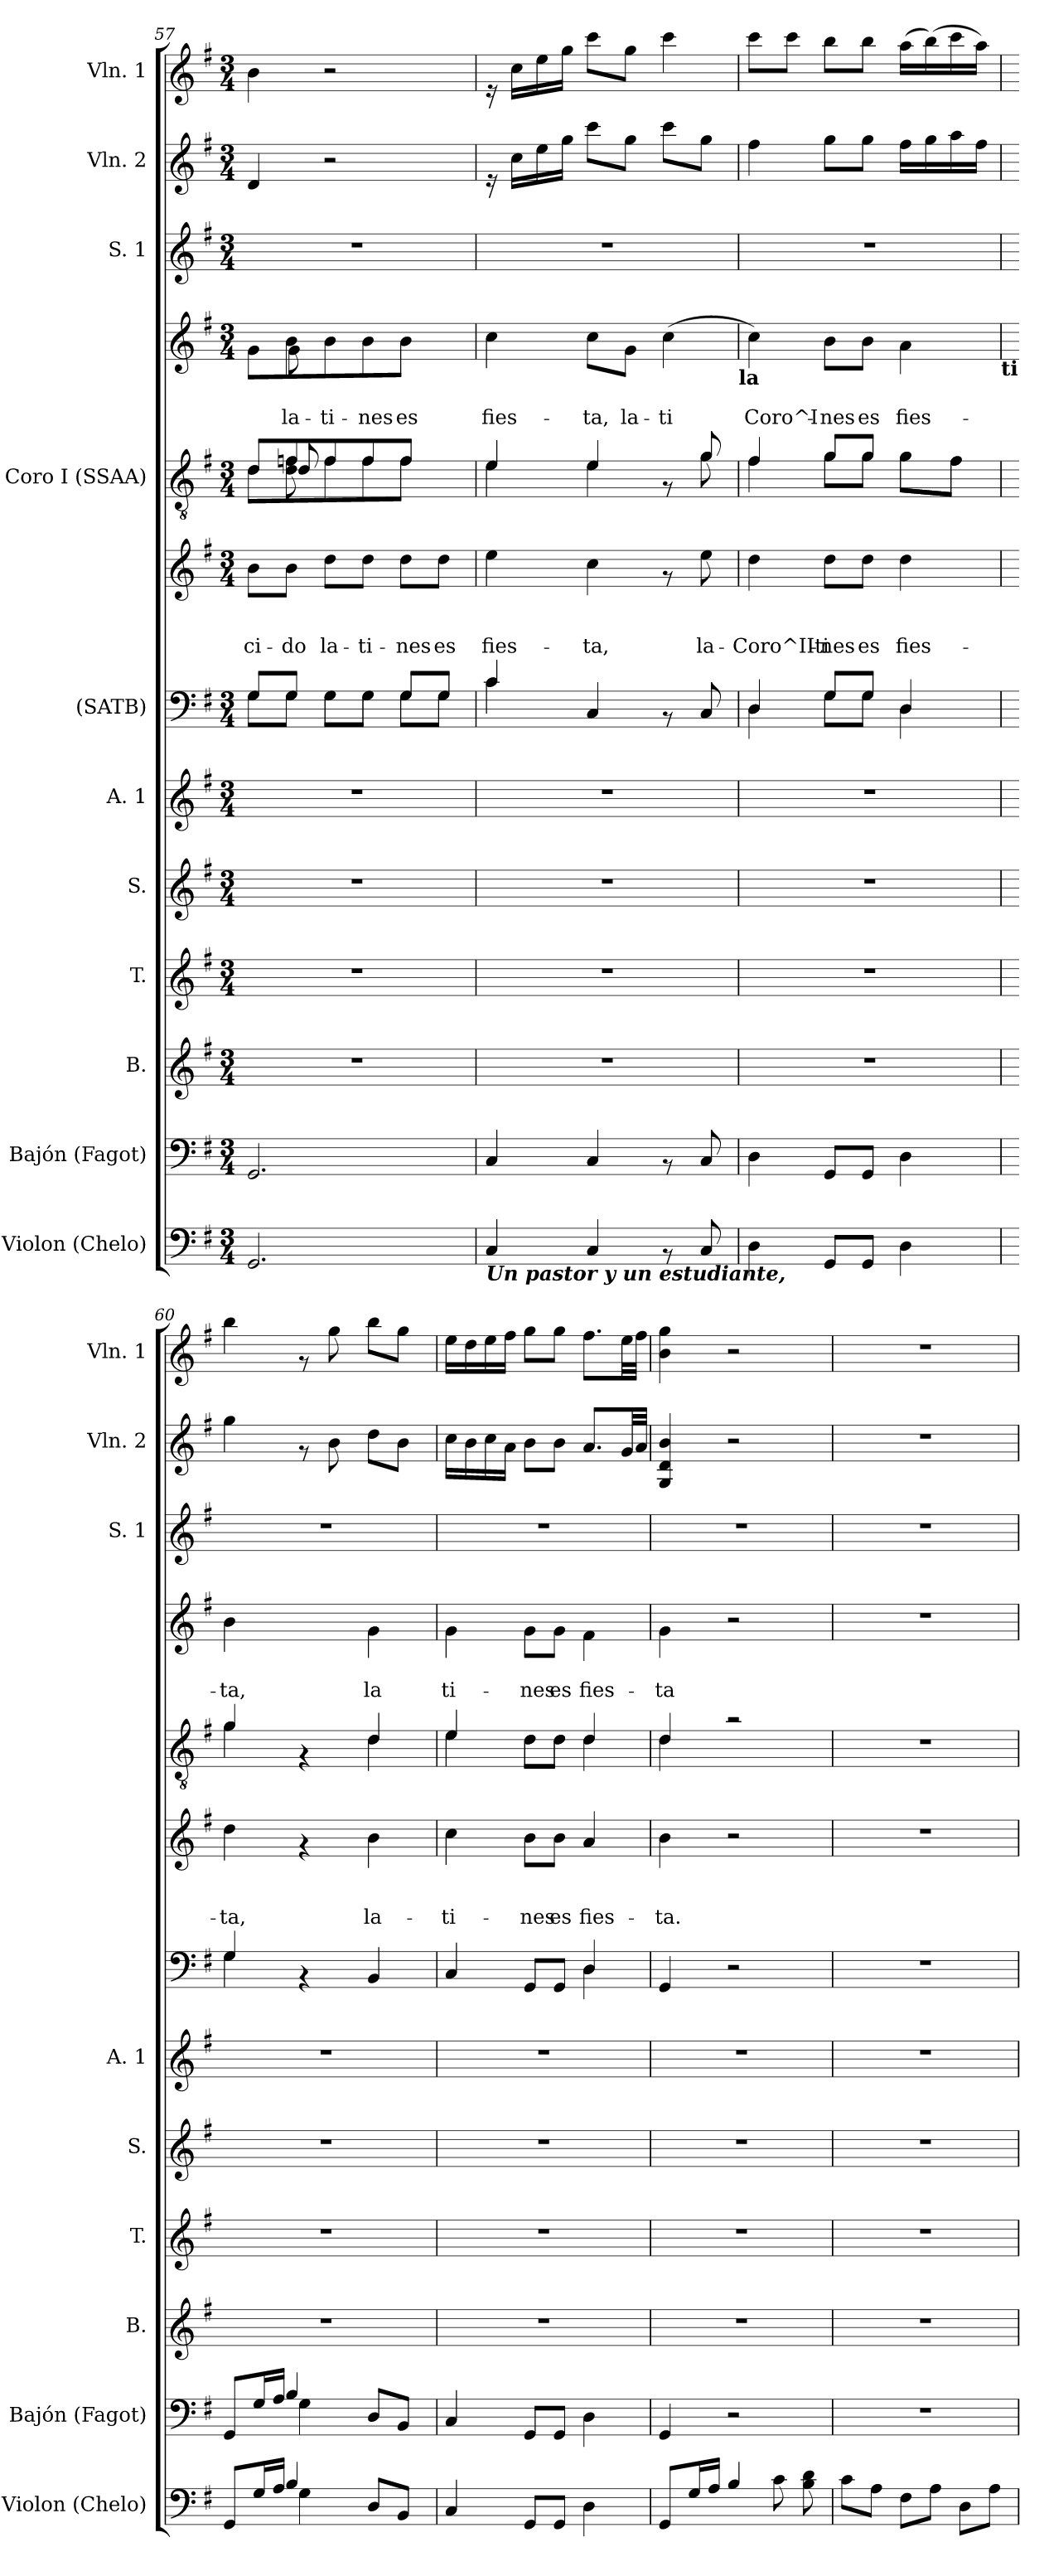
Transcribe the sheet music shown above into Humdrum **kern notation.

**kern	**kern	**kern	**kern	**kern	**kern	**kern	**kern	**text	**text	**text	**kern	**kern	**text	**text	**kern	**kern	**kern
*part11	*part10	*part9	*part8	*part7	*part6	*part5	*part5	*part5	*part5	*part5	*part4	*part4	*part4	*part4	*part3	*part2	*part1
*staff13	*staff12	*staff11	*staff10	*staff9	*staff8	*staff7	*staff6	*staff6	*staff6	*staff6	*staff5	*staff4	*staff4	*staff4	*staff3	*staff2	*staff1
*I"Violon (Chelo)	*I"Bajón (Fagot)	*I"B.	*I"T.	*I"S.	*I"A. 1	*I"(SATB)	*	*	*	*	*I"Coro I (SSAA)	*	*	*	*I"S. 1	*I"Vln. 2	*I"Vln. 1
*I'Violon (Chelo)	*I'Bajón (Fagot)	*I'B.	*I'T.	*I'S.	*I'A. 1	*	*	*	*	*	*	*	*	*	*I'S. 1	*I'Vln. 2	*I'Vln. 1
*clefF4	*clefF4	*clefG2	*clefG2	*clefG2	*clefG2	*clefF4	*clefG2	*	*	*	*clefGv2	*clefG2	*	*	*clefG2	*clefG2	*clefG2
*k[f#]	*k[f#]	*k[f#]	*k[f#]	*k[f#]	*k[f#]	*k[f#]	*k[f#]	*	*	*	*k[f#]	*k[f#]	*	*	*k[f#]	*k[f#]	*k[f#]
*G:	*G:	*G:	*G:	*G:	*G:	*G:	*G:	*	*	*	*G:	*G:	*	*	*G:	*G:	*G:
*M3/4	*M3/4	*M3/4	*M3/4	*M3/4	*M3/4	*M3/4	*M3/4	*	*	*	*M3/4	*M3/4	*	*	*M3/4	*M3/4	*M3/4
=57	=57	=57	=57	=57	=57	=57	=57	=57	=57	=57	=57	=57	=57	=57	=57	=57	=57
*	*	*	*	*	*	*^	*	*	*	*	*	*	*	*	*	*	*
!	!	!	!	!	!	!	!	!	!	!	!LO:LY:b:rj	!	!	!	!	!	!	!
*	*	*	*	*	*	*	*	*	*	*	*	*^	*^	*	*	*	*	*
*	*	*	*	*	*	*	*	*	*	*	*	*	*^	*	*	*	*	*	*	*
*	*	*	*	*	*	*	*	*	*	*	*	*	*	*^	*	*	*	*	*	*	*
2.GG/	2.GG/	2.r	2.r	2.r	2.r	8G/L	8G\L	8b\L	.	.	-ci-	8d/L	8d\L	8ryy	8ryy	8g\L	8ryy	.	.	2.r	4d/	4b\
!	!	!	!	!	!	!	!	!	!	!	!LO:LY:b:rj	!	!	!	!	!	!	!	!LO:LY:b	!	!	!
.	.	.	.	.	.	8G/J	8G\J	8b\J	.	.	-do	8fn/J	8f\J	8d/	8d\	8b\J	8g\	.	-la-	.	.	.
!	!	!	!	!	!	!	!	!	!	!	!LO:LY:b:rj	!	!	!	!	!	!	!	!LO:LY:b	!	!	!
.	.	.	.	.	.	8G\L	8G\L	8dd\L	.	.	la-	8f/L	8f\L	8ryy	8ryy	8b\L	8ryy	.	-ti-	.	2r	2r
!	!	!	!	!	!	!	!	!	!	!	!LO:LY:b:rj	!	!	!	!	!	!	!	!LO:LY:b	!	!	!
.	.	.	.	.	.	8G\J	8G\J	8dd\J	.	.	-ti-	8f/J	8f\J	4.ryy	4.ryy	8b\J	4.ryy	.	-nes	.	.	.
!	!	!	!	!	!	!	!	!	!	!	!LO:LY:b:rj	!	!	!	!	!	!	!	!LO:LY:b	!	!	!
.	.	.	.	.	.	8G/L	8G\L	8dd\L	.	.	-nes	8f\J	8f/J	.	.	8b\J	.	.	es	.	.	.
!	!	!	!	!	!	!	!	!	!	!	!LO:LY:b:rj	!	!	!	!	!	!	!	!	!	!	!
.	.	.	.	.	.	8G/J	8G\J	8dd\J	.	.	es	8ryy	8ryy	.	.	8ryy	.	.	.	.	.	.
*	*	*	*	*	*	*	*	*	*	*	*	*	*v	*v	*v	*	*	*	*	*	*	*
*	*	*	*	*	*	*	*	*	*	*	*	*	*	*v	*v	*	*	*	*	*
=58	=58	=58	=58	=58	=58	=58	=58	=58	=58	=58	=58	=58	=58	=58	=58	=58	=58	=58	=58
!LO:TX:b:Bi:t=Un pastor y un estudiante,	!	!	!	!	!	!	!	!	!	!	!	!	!	!	!	!	!	!	!
!	!	!	!	!	!	!	!	!	!	!	!LO:LY:b:rj	!	!	!	!	!LO:LY:b	!	!	!
4C/	4C/	2.r	2.r	2.r	2.r	4c\	4c/	4ee\	.	.	fies-	4e/	4e\	4cc\	.	fies-	2.r	16re	16re
.	.	.	.	.	.	.	.	.	.	.	.	.	.	.	.	.	.	16cc\LL	16cc\LL
.	.	.	.	.	.	.	.	.	.	.	.	.	.	.	.	.	.	16ee\	16ee\
.	.	.	.	.	.	.	.	.	.	.	.	.	.	.	.	.	.	16gg\JJ	16gg\JJ
!	!	!	!	!	!	!	!	!	!	!	!LO:LY:b:rj	!	!	!	!	!LO:LY:b	!	!	!
4C/	4C/	.	.	.	.	4C/	2ryy	4cc\	.	.	-ta,	4e\	4e/	8cc\L	.	-ta,	.	8ccc\L	8ccc\L
!	!	!	!	!	!	!	!	!	!	!	!	!	!	!	!	!LO:LY:b	!	!	!
.	.	.	.	.	.	.	.	.	.	.	.	.	.	8g\J	.	la-	.	8gg\J	8gg\J
!	!	!	!	!	!	!	!	!	!	!	!	!	!	!	!	!LO:LY:b	!	!	!
8rAA	8rAA	.	.	.	.	8rAA	.	8rf	.	.	.	8rF	8ryy	(>4cc\	.	-ti	.	8ccc\L	4ccc\
!	!	!	!	!	!	!	!	!	!	!	!LO:LY:b:rj	!	!	!	!	!	!	!	!
8C/	8C/	.	.	.	.	8C/	.	8ee\	.	.	la-	8g\	8g/	.	.	.	.	8gg\J	.
!	!	!	!	!	!	!	!	!	!	!	!	!	!	!LO:TX:b:B:t=la	!	!	!	!	!
!!LO:PB:g=z
=59	=59	=59	=59	=59	=59	=59	=59	=59	=59	=59	=59	=59	=59	=59	=59	=59	=59	=59	=59
!	!	!	!	!	!	!	!	!	!	!	!LO:LY:b:rj	!	!	!	!	!LO:LY:b	!	!	!
4D\	4D\	2.r	2.r	2.r	2.r	4D/	4D\	4dd\	.	.	-Coro^IIti-	4f#/	4f#\	4cc\)	.	Coro^I-	2.r	4ff#\	8ccc\L
.	.	.	.	.	.	.	.	.	.	.	.	.	.	.	.	.	.	.	8ccc\J
!	!	!	!	!	!	!	!	!	!	!	!LO:LY:b:rj	!	!	!	!	!LO:LY:b	!	!	!
8GG/L	8GG/L	.	.	.	.	8G/L	8G\L	8dd\L	.	.	-nes	8g/L	8g\L	8b\L	.	-nes	.	8gg\L	8bb\L
!	!	!	!	!	!	!	!	!	!	!	!LO:LY:b:rj	!	!	!	!	!LO:LY:b	!	!	!
8GG/J	8GG/J	.	.	.	.	8G/J	8G\J	8dd\J	.	.	es	8g/J	8g\J	8b\J	.	es	.	8gg\J	8bb\J
!	!	!	!	!	!	!	!	!	!	!	!LO:LY:b:rj	!	!	!	!	!LO:LY:b	!	!	!
4D\	4D\	.	.	.	.	4D\	4D/	4dd\	.	.	fies-	8g\L	8g\L	4a\	.	fies-	.	16ff#\LL	(>16aa\LL
.	.	.	.	.	.	.	.	.	.	.	.	.	.	.	.	.	.	16gg\	(<16bb\)
.	.	.	.	.	.	.	.	.	.	.	.	8f#\J	8f#\J	.	.	.	.	16aa\	16ccc\
.	.	.	.	.	.	.	.	.	.	.	.	.	.	.	.	.	.	16ff#\JJ	16aa\JJ)
!	!	!	!	!	!	!	!	!	!	!	!	!	!	!LO:TX:b:B:t=ti	!	!	!	!	!
=60	=60	=60	=60	=60	=60	=60	=60	=60	=60	=60	=60	=60	=60	=60	=60	=60	=60	=60	=60
*^	*^	*	*	*	*	*	*	*	*	*	*	*	*	*	*	*	*	*	*
!	!	!	!	!	!	!	!	!	!	!	!	!	!LO:LY:b:rj	!	!	!	!	!LO:LY:b	!	!	!
8GG/L	8.ryy	8GG/L	8.ryy	2.r	2.r	2.r	2.r	4G\	4G/	4dd\	.	.	-ta,	4g\	4g/	4b\	.	-ta,	2.r	4gg\	4bb\
16G/L	.	16G/L	.	.	.	.	.	.	.	.	.	.	.	.	.	.	.	.	.	.	.
16A/JJ	4B/	16A/JJ	4B/	.	.	.	.	.	.	.	.	.	.	.	.	.	.	.	.	.	.
4G\	.	4G\	.	.	.	.	.	4rAA	2ryy	4rf	.	.	.	4rF	4ryy	4ryy	.	.	.	8rf	8rf
.	.	.	.	.	.	.	.	.	.	.	.	.	.	.	.	.	.	.	.	8b\	8gg\
.	4ryy	.	4ryy	.	.	.	.	.	.	.	.	.	.	.	.	.	.	.	.	.	.
!	!	!	!	!	!	!	!	!	!	!	!	!	!LO:LY:b:rj	!	!	!	!	!LO:LY:b	!	!	!
8D/L	.	8D/L	.	.	.	.	.	4BB/	.	4b\	.	.	la-	4d/	4d\	4g\	.	la	.	8dd\L	8bb\L
8BB/J	.	8BB/J	.	.	.	.	.	.	.	.	.	.	.	.	.	.	.	.	.	8b\J	8gg\J
.	16ryy	.	16ryy	.	.	.	.	.	.	.	.	.	.	.	.	.	.	.	.	.	.
=61	=61	=61	=61	=61	=61	=61	=61	=61	=61	=61	=61	=61	=61	=61	=61	=61	=61	=61	=61	=61	=61
!	!	!	!	!	!	!	!	!	!	!	!	!	!LO:LY:b:rj	!	!	!	!	!LO:LY:b	!	!	!
*v	*v	*	*	*	*	*	*	*	*	*	*	*	*	*	*	*	*	*	*	*	*
*	*v	*v	*	*	*	*	*	*	*	*	*	*	*	*	*	*	*	*	*	*
4C/	4C/	2.r	2.r	2.r	2.r	4C/	2ryy	4cc\	.	.	-ti-	4e\	4e/	4g\	.	ti-	2.r	16cc\LL	16ee\LL
.	.	.	.	.	.	.	.	.	.	.	.	.	.	.	.	.	.	16b\	16dd\
.	.	.	.	.	.	.	.	.	.	.	.	.	.	.	.	.	.	16cc\	16ee\
.	.	.	.	.	.	.	.	.	.	.	.	.	.	.	.	.	.	16a\JJ	16ff#\JJ
!	!	!	!	!	!	!	!	!	!	!	!LO:LY:b:rj	!	!	!	!	!LO:LY:b	!	!	!
8GG/L	8GG/L	.	.	.	.	8GG/L	.	8b\L	.	.	-nes	8d\L	8d\L	8g\L	.	-nes	.	8b\L	8gg\L
!	!	!	!	!	!	!	!	!	!	!	!LO:LY:b:rj	!	!	!	!	!LO:LY:b	!	!	!
8GG/J	8GG/J	.	.	.	.	8GG/J	.	8b\J	.	.	es	8d\J	8d\J	8g\J	.	es	.	8b\J	8gg\J
!	!	!	!	!	!	!	!	!	!	!	!LO:LY:b:rj	!	!	!	!	!LO:LY:b	!	!	!
4D\	4D\	.	.	.	.	4D/	4D\	4a/	.	.	fies-	4d/	4d\	4f#\	.	fies-	.	8.a/L	8.ff#\L
.	.	.	.	.	.	.	.	.	.	.	.	.	.	.	.	.	.	32g/LL	32ee\LL
.	.	.	.	.	.	.	.	.	.	.	.	.	.	.	.	.	.	32a/JJJ	32ff#\JJJ
*	*	*	*	*	*	*v	*v	*	*	*	*	*	*	*	*	*	*	*	*
=62	=62	=62	=62	=62	=62	=62	=62	=62	=62	=62	=62	=62	=62	=62	=62	=62	=62	=62
!	!	!	!	!	!	!	!	!	!	!LO:LY:b:rj	!	!	!	!	!LO:LY:b	!	!	!
8GG/L	4GG/	2.r	2.r	2.r	2.r	4GG/	4b\	.	.	-ta.	4d\	4d/	4g\	.	-ta	2.r	4G/ 4d/ 4b/	4b\ 4gg\
16G/L	.	.	.	.	.	.	.	.	.	.	.	.	.	.	.	.	.	.
16A/JJ	.	.	.	.	.	.	.	.	.	.	.	.	.	.	.	.	.	.
4B/	2r	.	.	.	.	2r	2r	.	.	.	2ra	2ryy	2r	.	.	.	2r	2r
8c\	.	.	.	.	.	.	.	.	.	.	.	.	.	.	.	.	.	.
8B\ 8d\	.	.	.	.	.	.	.	.	.	.	.	.	.	.	.	.	.	.
*	*	*	*	*	*	*	*	*	*	*	*v	*v	*	*	*	*	*	*
!!LO:LB:g=z
=63	=63	=63	=63	=63	=63	=63	=63	=63	=63	=63	=63	=63	=63	=63	=63	=63	=63
8c\L	2.r	2.r	2.r	2.r	2.r	2.r	2.r	.	.	.	2.r	2.r	.	.	2.r	2.r	2.r
8A\J	.	.	.	.	.	.	.	.	.	.	.	.	.	.	.	.	.
8F#\L	.	.	.	.	.	.	.	.	.	.	.	.	.	.	.	.	.
8A\J	.	.	.	.	.	.	.	.	.	.	.	.	.	.	.	.	.
8D\L	.	.	.	.	.	.	.	.	.	.	.	.	.	.	.	.	.
8A\J	.	.	.	.	.	.	.	.	.	.	.	.	.	.	.	.	.
=	=	=	=	=	=	=	=	=	=	=	=	=	=	=	=	=	=
*-	*-	*-	*-	*-	*-	*-	*-	*-	*-	*-	*-	*-	*-	*-	*-	*-	*-
